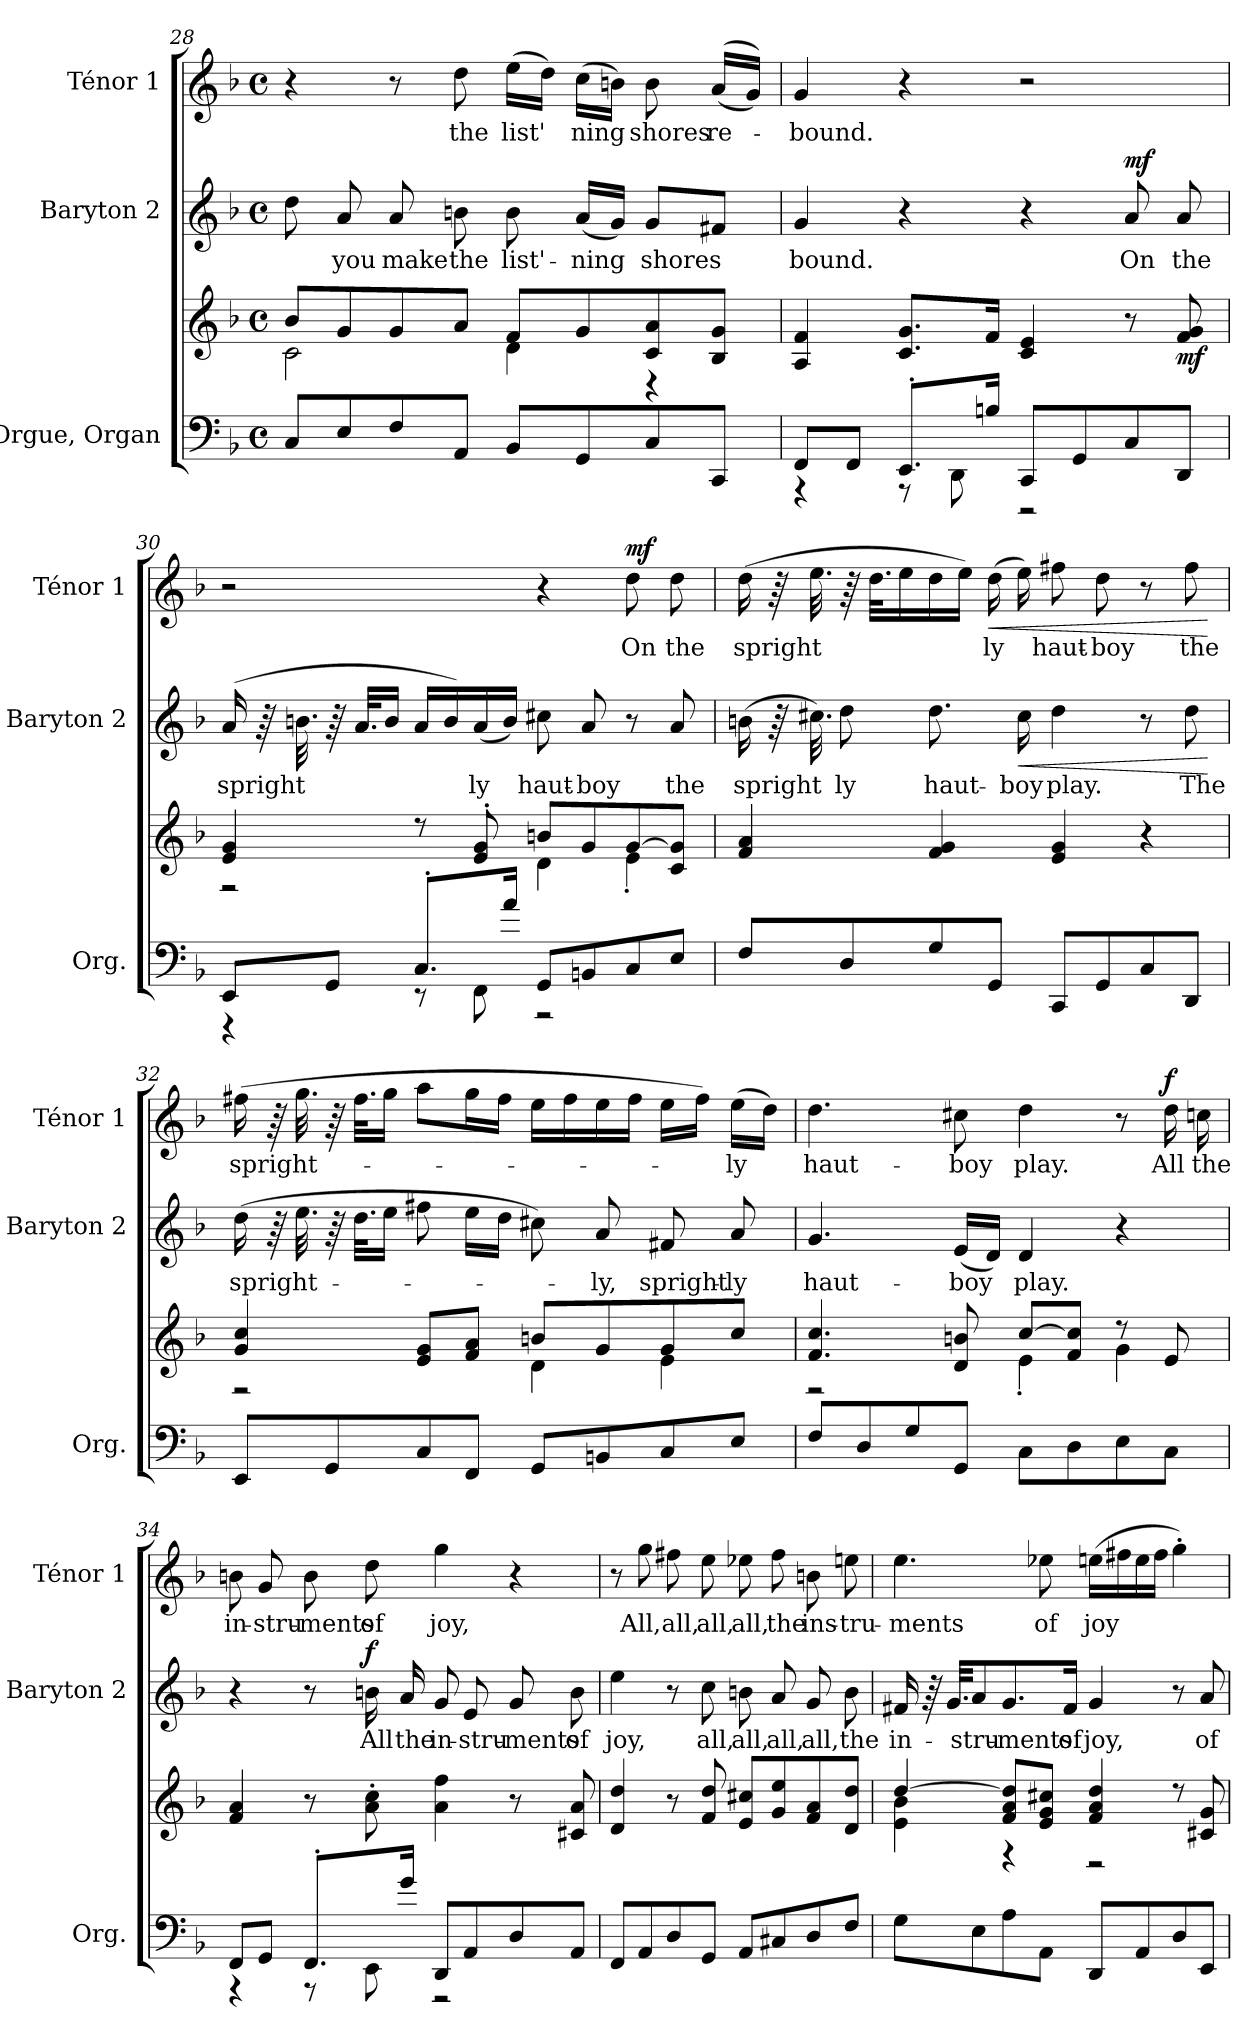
**kern	**kern	**dynam	**kern	**text	**dynam	**kern	**text	**dynam
*part3	*part3	*part3	*part2	*part2	*part2	*part1	*part1	*part1
*staff4	*staff3	*staff3/4	*staff2	*staff2	*staff2	*staff1	*staff1	*staff1
*I"Orgue, Organ	*	*	*I"Baryton 2	*	*	*I"Ténor 1	*	*
*I'Org.	*	*	*I'Baryton 2	*	*	*I'Ténor 1	*	*
*clefF4	*clefG2	*	*clefG2	*	*	*clefG2	*	*
*	*	*	*ITrd1c2	*	*	*ITrd1c2	*	*
*k[b-]	*k[b-]	*	*k[b-e-a-]	*	*	*k[b-e-a-]	*	*
*M4/4	*M4/4	*	*M4/4	*	*	*M4/4	*	*
*met(c)	*met(c)	*	*met(c)	*	*	*met(c)	*	*
=28	=28	=28	=28	=28	=28	=28	=28	=28
*	*^	*	*	*	*	*	*	*
8C/L	8b-/L	2c\	.	8cc\	.	.	4r	.	.
!	!	!	!	!	!LO:LY:b	!	!	!	!
8E/	8g/	.	.	8g/	you	.	.	.	.
!	!	!	!	!	!LO:LY:b	!	!	!	!
8F/	8g/	.	.	8g/	make	.	8r	.	.
!	!	!	!	!	!LO:LY:b	!	!	!LO:LY:b	!
8AA/J	8a/J	.	.	8an\	the	.	8cc\	the	.
!	!	!	!	!	!LO:LY:b	!	!	!LO:LY:b	!
8BB-/L	8f/L	4d\	.	8a\	list'-	.	(16dd\LL	-list'	.
.	.	.	.	.	.	.	16cc\JJ)	.	.
!	!	!	!	!	!LO:LY:b	!	!	!LO:LY:b	!
8GG/	8g/	.	.	(16g/LL	-ning	.	(16b-\LL	ning	.
.	.	.	.	16f/JJ)	.	.	16an\JJ)	.	.
!	!	!	!	!	!LO:LY:b	!	!	!LO:LY:b	!
8C/	8c/ 8a/	4r	.	8f/L	shores	.	8a\	shores	.
!	!	!	!	!	!	!	!	!LO:LY:b	!
8CC/J	8B-/ 8g/J	.	.	8en/J	.	.	((16g/LL	re-	.
.	.	.	.	.	.	.	16f/JJ))	.	.
*	*v	*v	*	*	*	*	*	*	*
!!LO:PB:g=z
=29	=29	=29	=29	=29	=29	=29	=29	=29
*^	*	*	*	*	*	*	*	*
!	!	!	!	!	!LO:LY:b	!	!	!LO:LY:b	!
8FF/L	4r	4A/ 4f/	.	4f/	bound.	.	4f/	bound.	.
8FF/J	.	.	.	.	.	.	.	.	.
8.EE'/L	8r	8.c/ 8.g/L	.	4r	.	.	4r	.	.
.	8DD\	.	.	.	.	.	.	.	.
16Bn/Jk	.	16f/Jk	.	.	.	.	.	.	.
8CC/L	2r	4c/ 4e/	.	4r	.	.	2r	.	.
8GG/	.	.	.	.	.	.	.	.	.
!	!	!	!	!	!LO:LY:b	!LO:DY:a	!	!	!
8C/	.	8r	.	8g/	On	mf	.	.	.
!	!	!	!LO:DY:b	!	!LO:LY:b	!	!	!	!
8DD/J	.	8f/ 8g/	mf	8g/	the	.	.	.	.
=30	=30	=30	=30	=30	=30	=30	=30	=30	=30
*	*	*^	*	*	*	*	*	*	*
!	!	!	!	!	!	!LO:LY:b	!	!	!	!
8EE/L	4r	4e/ 4g/	2r	.	(16g/	-spright	.	2r	.	.
.	.	.	.	.	64r	.	.	.	.	.
.	.	.	.	.	32.an\	.	.	.	.	.
8GG/J	.	.	.	.	64r	.	.	.	.	.
.	.	.	.	.	32.g/KLL	.	.	.	.	.
.	.	.	.	.	16a/JJ	.	.	.	.	.
8.C'/L	8r	8r	.	.	16g/LL	.	.	.	.	.
.	.	.	.	.	16a/)	.	.	.	.	.
!	!	!	!	!	!	!LO:LY:b	!	!	!	!
.	8FF\	8e/' 8g/'	.	.	(16g/	ly	.	.	.	.
16a/Jk	.	.	.	.	16a/JJ)	.	.	.	.	.
!	!	!	!	!	!	!LO:LY:b	!	!	!	!
8GG/L	2r	8bn/L	4d\	.	8bn\	haut-	.	4r	.	.
!	!	!	!	!	!	!LO:LY:b	!	!	!	!
8BBn/	.	8g/	.	.	8g/	-boy	.	.	.	.
!	!	!	!	!	!	!	!	!	!LO:LY:b	!LO:DY:a
8C/	.	[8g/	4e'\	.	8r	.	.	8cc\	On	mf
!	!	!	!	!	!	!LO:LY:b	!	!	!LO:LY:b	!
8E/J	.	8c/ 8g/]J	.	.	8g/	the	.	8cc\	the	.
*v	*v	*	*	*	*	*	*	*	*	*
*	*v	*v	*	*	*	*	*	*	*
!!LO:LB:g=z
=31	=31	=31	=31	=31	=31	=31	=31	=31
!	!	!	!	!LO:LY:b	!	!	!LO:LY:b	!
8F/L	4f/ 4a/	.	(16an\	-spright	.	(16cc\	-spright	.
.	.	.	64r	.	.	64r	.	.
.	.	.	32.bn\)	.	.	32.dd\	.	.
!	!	!	!	!LO:LY:b	!	!	!	!
8D/	.	.	8cc\	ly	.	64r	.	.
.	.	.	.	.	.	32.cc\KLL	.	.
.	.	.	.	.	.	16dd\	.	.
!	!	!	!	!LO:LY:b	!	!	!	!
8G/	4f/ 4g/	.	8.cc\	haut-	.	16cc\	.	.
.	.	.	.	.	.	16dd\JJ)	.	.
!	!	!	!	!	!	!	!LO:LY:b	!LO:HP:b
8GG/J	.	.	.	.	.	(16cc\	ly	<
!	!	!	!	!LO:LY:b	!LO:HP:b	!	!	!
.	.	.	16b\	-boy	<	16dd\)	.	.
!	!	!	!	!LO:LY:b	!	!	!LO:LY:b	!
8CC/L	4e/ 4g/	.	4cc\	play.	.	8een\	haut-	.
!	!	!	!	!	!	!	!LO:LY:b	!
8GG/	.	.	.	.	.	8cc\	-boy	.
8C/	4r	.	8r	.	.	8r	.	.
!	!	!	!	!LO:LY:b	!	!	!LO:LY:b	!
8DD/J	.	.	8cc\	The	.	8ee\	the	.
.	.	.	.	.	[	.	.	[
!!LO:LB:g=z
=32	=32	=32	=32	=32	=32	=32	=32	=32
*	*^	*	*	*	*	*	*	*
!	!	!	!	!	!LO:LY:b	!	!	!LO:LY:b	!
8EE/L	4g/ 4cc/	2r	.	(16cc\	spright-	.	(16een\	spright-	.
.	.	.	.	64r	.	.	64r	.	.
.	.	.	.	32.dd\	.	.	32.ff\	.	.
8GG/	.	.	.	64r	.	.	64r	.	.
.	.	.	.	32.cc\KLL	.	.	32.ee\KLL	.	.
.	.	.	.	16dd\JJ	.	.	16ff\JJ	.	.
8C/	8e/ 8g/L	.	.	8een\	.	.	8gg\L	.	.
8FF/J	8f/ 8a/J	.	.	16dd\LL	.	.	16ff\L	.	.
.	.	.	.	16cc\JJ	.	.	16ee\JJ	.	.
8GG/L	8bn/L	4d\	.	8bn\)	.	.	16dd\LL	.	.
.	.	.	.	.	.	.	16ee\	.	.
!	!	!	!	!	!LO:LY:b	!	!	!	!
8BBn/	8g/	.	.	8g/	-ly,	.	16dd\	.	.
.	.	.	.	.	.	.	16ee\JJ	.	.
!	!	!	!	!	!LO:LY:b	!	!	!	!
8C/	8g/	4e\	.	8en/	spright-	.	16dd\LL	.	.
.	.	.	.	.	.	.	16ee\JJ)	.	.
!	!	!	!	!	!LO:LY:b	!	!	!LO:LY:b	!
8E/J	8cc/J	.	.	8g/	-ly	.	(16dd\LL	-ly	.
.	.	.	.	.	.	.	16cc\JJ)	.	.
=33	=33	=33	=33	=33	=33	=33	=33	=33	=33
!	!	!	!	!	!LO:LY:b	!	!	!LO:LY:b	!
8F/L	4.f/ 4.cc/	2r	.	4.f/	haut-	.	4.cc\	haut-	.
8D/	.	.	.	.	.	.	.	.	.
8G/	.	.	.	.	.	.	.	.	.
!	!	!	!	!	!LO:LY:b	!	!	!LO:LY:b	!
8GG/J	8d/ 8bn/	.	.	(16d/LL	-boy	.	8bn\	-boy	.
.	.	.	.	16c/JJ)	.	.	.	.	.
!	!	!	!	!	!LO:LY:b	!	!	!LO:LY:b	!
8C\L	[8cc/L	4e'\	.	4c/	play.	.	4cc\	play.	.
8D\	8f/ 8cc/]J	.	.	.	.	.	.	.	.
8E\	8r	4g\	.	4r	.	.	8r	.	.
!	!	!	!	!	!	!	!	!LO:LY:b	!LO:DY:a
8C\J	8e/	.	.	.	.	.	16cc\	All	f
!	!	!	!	!	!	!	!	!LO:LY:b	!
.	.	.	.	.	.	.	16b-X\	the	.
*	*v	*v	*	*	*	*	*	*	*
!!LO:PB:g=z
=34	=34	=34	=34	=34	=34	=34	=34	=34
*^	*	*	*	*	*	*	*	*
!	!	!	!	!	!	!	!	!LO:LY:b	!
8FF/L	4r	4f/ 4a/	.	4r	.	.	8an\	in-	.
!	!	!	!	!	!	!	!	!LO:LY:b	!
8GG/J	.	.	.	.	.	.	8f/	-stru-	.
!	!	!	!	!	!	!	!	!LO:LY:b	!
8.FF'/L	8r	8r	.	8r	.	.	8a\	-ments	.
!	!	!	!	!	!LO:LY:b	!LO:DY:a	!	!LO:LY:b	!
.	8EE\	8a\' 8cc\'	.	16an\	All	f	8cc\	of	.
!	!	!	!	!	!LO:LY:b	!	!	!	!
16g/Jk	.	.	.	16g/	the	.	.	.	.
!	!	!	!	!	!LO:LY:b	!	!	!LO:LY:b	!
8DD/L	2r	4a\ 4ff\	.	8f/	in-	.	4ff\	joy,	.
!	!	!	!	!	!LO:LY:b	!	!	!	!
8AA/	.	.	.	8d/	-stru-	.	.	.	.
!	!	!	!	!	!LO:LY:b	!	!	!	!
8D/	.	8r	.	8f/	-ments	.	4r	.	.
!	!	!	!	!	!LO:LY:b	!	!	!	!
8AA/J	.	8c#X/ 8a/	.	8a\	of	.	.	.	.
*v	*v	*	*	*	*	*	*	*	*
=35	=35	=35	=35	=35	=35	=35	=35	=35
!	!	!	!	!LO:LY:b	!	!	!	!
8FF/L	4d/ 4dd/	.	4dd\	joy,	.	8r	.	.
!	!	!	!	!	!	!	!LO:LY:b	!
8AA/	.	.	.	.	.	8ff\	All,	.
!	!	!	!	!	!	!	!LO:LY:b	!
8D/	8r	.	8r	.	.	8een\	all,	.
!	!	!	!	!LO:LY:b	!	!	!LO:LY:b	!
8GG/J	8f/ 8dd/	.	8b-\	all,	.	8dd\	all,	.
!	!	!	!	!LO:LY:b	!	!	!LO:LY:b	!
8AA/L	8e/ 8cc#X/L	.	8an\	all,	.	8dd-X\	all,	.
!	!	!	!	!LO:LY:b	!	!	!LO:LY:b	!
8C#X/	8g/ 8ee/	.	8g/	all,	.	8ee\	the	.
!	!	!	!	!LO:LY:b	!	!	!LO:LY:b	!
8D/	8f/ 8a/	.	8f/	all,	.	8an\	ins-	.
!	!	!	!	!LO:LY:b	!	!	!LO:LY:b	!
8F/J	8d/ 8dd/J	.	8a\	the	.	8ddn\	-tru-	.
!!LO:LB:g=z
=36	=36	=36	=36	=36	=36	=36	=36	=36
*	*^	*	*	*	*	*	*	*
!	!	!	!	!	!LO:LY:b	!	!	!LO:LY:b	!
8G\L	[4dd/	4e\ 4b-\	.	16en/	in-	.	4.dd\	-ments	.
.	.	.	.	64r	.	.	.	.	.
.	.	.	.	32.f/KKL	.	.	.	.	.
!	!	!	!	!	!LO:LY:b	!	!	!	!
8E\	.	.	.	8g/	-stru-	.	.	.	.
!	!	!	!	!	!LO:LY:b	!	!	!	!
8A\	8f/ 8a/ 8dd/]L	4r	.	8.f/	-ments	.	.	.	.
!	!	!	!	!	!	!	!	!LO:LY:b	!
8AA\J	8e/ 8g/ 8cc#X/J	.	.	.	.	.	8dd-X\	of	.
!	!	!	!	!	!LO:LY:b	!	!	!	!
.	.	.	.	16e/Jk	of	.	.	.	.
!	!	!	!	!	!LO:LY:b	!	!	!LO:LY:b	!
8DD/L	4f/ 4a/ 4dd/	2r	.	4f/	joy,	.	(16ddn\LL	joy	.
.	.	.	.	.	.	.	16een\	.	.
8AA/	.	.	.	.	.	.	16dd\	.	.
.	.	.	.	.	.	.	16ee\JJ	.	.
8D/	8r	.	.	8r	.	.	4ff'\)	.	.
!	!	!	!	!	!LO:LY:b	!	!	!	!
8EE/J	8c#X/ 8g/	.	.	8g/	of	.	.	.	.
*	*v	*v	*	*	*	*	*	*	*
=	=	=	=	=	=	=	=	=
*-	*-	*-	*-	*-	*-	*-	*-	*-
